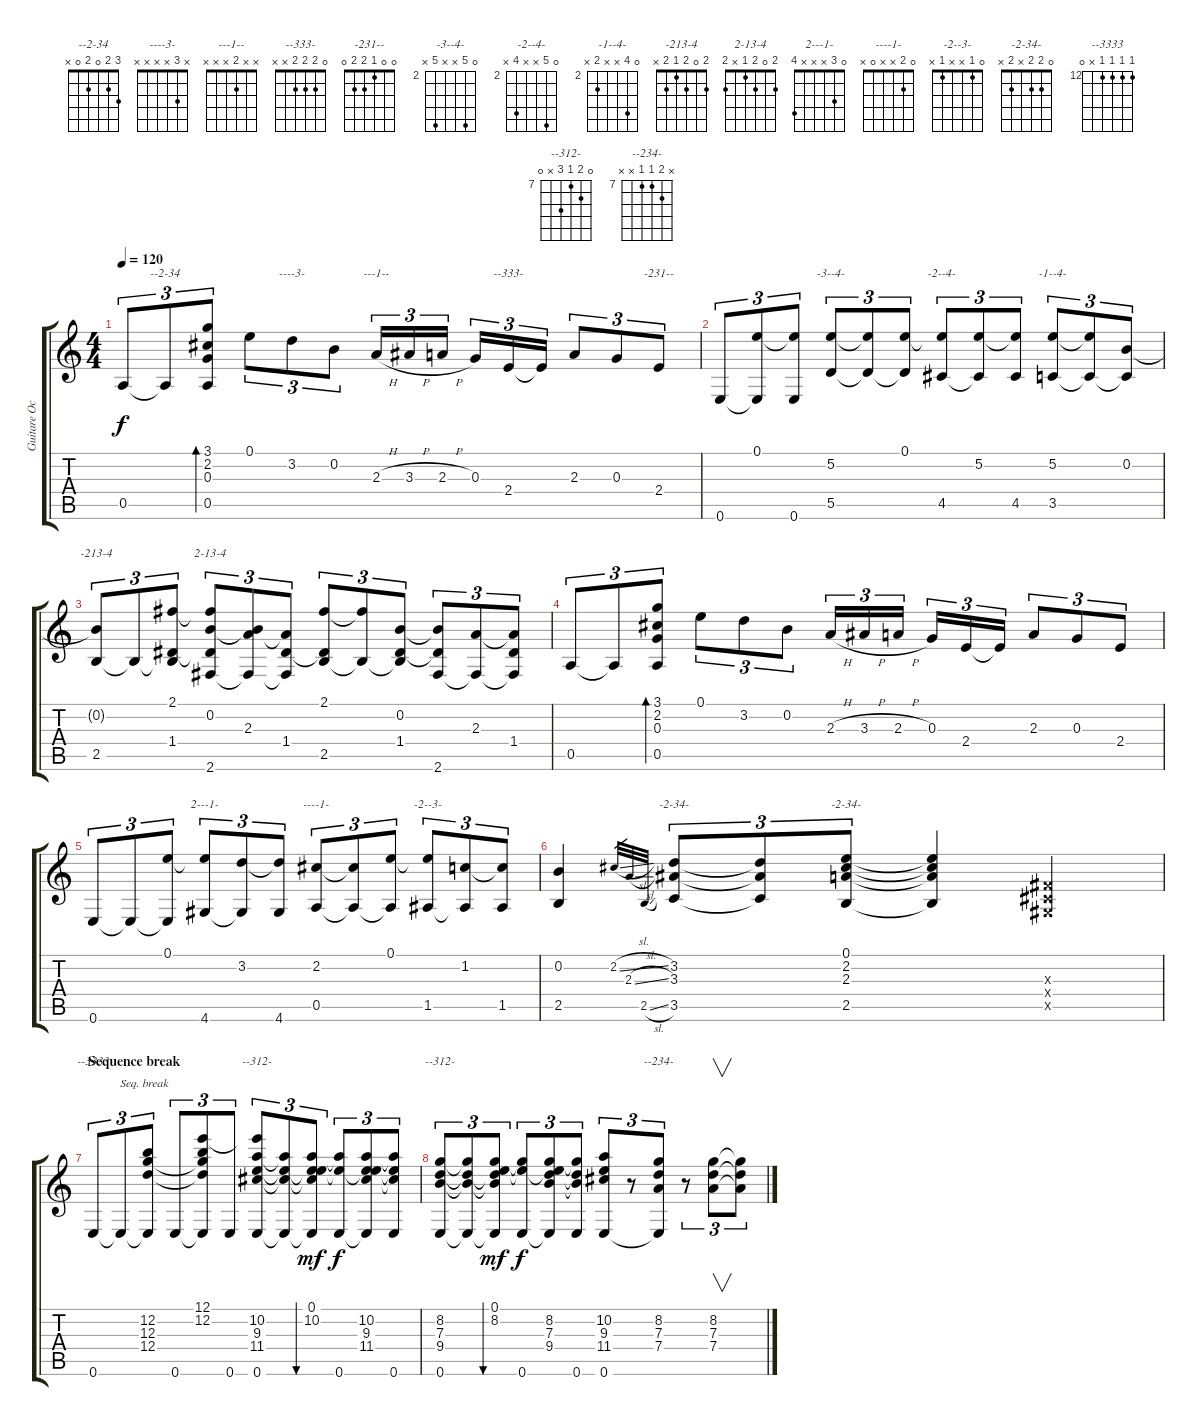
\track ("Guitare Octobre 2000" "Guitare Oc") {instrument acousticguitarnylon}
\staff {score tabs}
\tuning (E4 B3 G3 D3 A2 E2) {hide}
\chord ("--2-34" 3 2 0 2 0 x)
\chord ("----3-" x 3 x x x x)
\chord ("---1--" x x 2 x x x)
\chord ("--333-" 0 2 2 2 x x)
\chord ("-231--" 0 0 1 2 2 0)
\chord ("-3--4-" 0 6 x x 6 x) {firstfret 2}
\chord ("-2--4-" 0 6 x x 5 x) {firstfret 2}
\chord ("-1--4-" 0 5 x x 3 x) {firstfret 2}
\chord ("-213-4" 2 0 2 1 2 x)
\chord ("2-13-4" 2 0 2 1 x 2)
\chord ("2---1-" 0 3 x x x 4)
\chord ("----1-" 0 2 x x 0 x)
\chord ("-2--3-" 0 1 x x 1 x)
\chord ("-2-34-" 0 3 3 x 3 x)
\chord ("-2-34-" 0 2 2 x 2 x)
\chord ("--3333" 12 12 12 12 x 0) {firstfret 12}
\chord ("--312-" 0 10 9 11 x 0) {firstfret 9}
\chord ("--312-" 0 8 7 9 x 0) {firstfret 7}
\chord ("--234-" x 8 7 7 x x) {firstfret 7}
\ts (4 4)
\tempo 120
\clef g2
\ks c
0.5.8{tu (3 2) dy f} 0.5{t}.8{tu (3 2) ch "--2-34"} (3.1 2.2 0.3 0.5).8{tu (3 2) bd 120} 0.1.8{tu (3 2)} 3.2.8{tu (3 2) ch "----3-"} 0.2.8{tu (3 2)} 2.3{h}.16{tu (3 2) ch "---1--"} 3.3{h}.16{tu (3 2)} 2.3{h}.16{tu (3 2)} 0.3.16{tu (3 2)} 2.4.16{tu (3 2) ch "--333-"} 2.4{t}.16{tu (3 2)} 2.3.8{tu (3 2)} 0.3.8{tu (3 2)} 2.4.8{tu (3 2) ch "-231--"} |
0.6.8{tu (3 2)} (0.1 0.6{t}).8{tu (3 2)} (0.1{t} 0.6).8{tu (3 2)} (5.2 5.5).8{tu (3 2) ch "-3--4-"} (5.2{t} 5.5{t}).8{tu (3 2)} (0.1 5.5{t}).8{tu (3 2)} (0.1{t} 4.5).8{tu (3 2) ch "-2--4-"} (5.2 4.5{t}).8{tu (3 2)} (5.2{t} 4.5).8{tu (3 2)} (5.2 3.5).8{tu (3 2) ch "-1--4-"} (5.2{t} 3.5{t}).8{tu (3 2)} (0.2 3.5{t}).8{tu (3 2)} |
(0.2{t} 2.5).8{tu (3 2) ch "-213-4"} 2.5{t}.8{tu (3 2)} (2.1 1.4 2.5{t}).8{tu (3 2)} (2.1{t} 0.2 1.4{t} 2.6).8{tu (3 2) ch "2-13-4"} (0.2{t} 2.3 2.6{t}).8{tu (3 2)} (2.3{t} 1.4 2.6{t}).8{tu (3 2)} (2.1 1.4{t} 2.5).8{tu (3 2)} (2.1{t} 2.5{t}).8{tu (3 2)} (0.2 1.4 2.5{t}).8{tu (3 2)} (0.2{t} 1.4{t} 2.6).8{tu (3 2)} (2.3 2.6{t}).8{tu (3 2)} (2.3{t} 1.4 2.6{t}).8{tu (3 2)} |
0.5.8{tu (3 2)} 0.5{t}.8{tu (3 2)} (3.1 2.2 0.3 0.5).8{tu (3 2) bd 120} 0.1.8{tu (3 2)} 3.2.8{tu (3 2)} 0.2.8{tu (3 2)} 2.3{h}.16{tu (3 2)} 3.3{h}.16{tu (3 2)} 2.3{h}.16{tu (3 2)} 0.3.16{tu (3 2)} 2.4.16{tu (3 2)} 2.4{t}.16{tu (3 2)} 2.3.8{tu (3 2)} 0.3.8{tu (3 2)} 2.4.8{tu (3 2)} |
0.6.8{tu (3 2)} 0.6{t}.8{tu (3 2)} (0.1 0.6{t}).8{tu (3 2)} (0.1{t} 4.6).8{tu (3 2) ch "2---1-"} (3.2 4.6{t}).8{tu (3 2)} (3.2{t} 4.6).8{tu (3 2)} (2.2 0.5).8{tu (3 2) ch "----1-"} (2.2{t} 0.5{t}).8{tu (3 2)} (0.1 0.5{t}).8{tu (3 2)} (0.1{t} 1.5).8{tu (3 2) ch "-2--3-"} (1.2 1.5{t}).8{tu (3 2)} (1.2{t} 1.5).8{tu (3 2)} |
(0.2 2.5).4 2.2{sl}.32{gr} 2.3{sl}.32{gr} 2.5{sl}.32{gr} (3.2 3.3 3.5).8{tu (3 2) ch "-2-34-"} (3.2{t} 3.3{t} 3.5{t}).8{tu (3 2)} (0.1 2.2 2.3 2.5).8{tu (3 2) ch "-2-34-"} (0.1{t} 2.2{t} 2.3{t} 2.5{t}).4 (-1.3{x} -1.4{x} -1.5{x}).4 |
\section ("" "Sequence break")
0.6.8{tu (3 2) ch "--3333"} 0.6{t}.8{tu (3 2) txt "Seq. break"} (12.2 12.3 12.4 0.6{t}).8{tu (3 2)} 0.6.8{tu (3 2)} (12.1 12.2 12.3{t} 12.4{t} 0.6{t}).8{tu (3 2)} 0.6.8{tu (3 2)} (12.1{t} 10.2 9.3 11.4 0.6).8{tu (3 2) ch "--312-"} (10.2{t} 9.3{t} 11.4{t} 0.6{t}).8{tu (3 2)} (0.1 10.2 9.3{t} 11.4{t} 0.6{t}).8{tu (3 2) bu 120 dy mf} (0.1{t} 10.2{t} 0.6).8{tu (3 2) dy f} (0.1{t} 10.2 9.3 11.4 0.6{t}).8{tu (3 2)} (10.2{t} 9.3{t} 11.4{t} 0.6).8{tu (3 2)} |
(8.2 7.3 9.4 0.6).8{tu (3 2) ch "--312-"} (8.2{t} 7.3{t} 9.4{t} 0.6{t}).8{tu (3 2)} (0.1 8.2 7.3{t} 9.4{t} 0.6{t}).8{tu (3 2) bu 120 dy mf} (0.1{t} 8.2{t} 0.6).8{tu (3 2) dy f} (0.1{t} 8.2 7.3 9.4 0.6{t}).8{tu (3 2)} (8.2{t} 7.3{t} 9.4{t} 0.6).8{tu (3 2)} (10.2 9.3 11.4 0.6).8{tu (3 2)} r.8{tu (3 2)} (8.2 7.3 7.4 0.6{t}).8{tu (3 2) ch "--234-"} r.8{tu (3 2)} (8.2 7.3 7.4).8{v tu (3 2)} (8.2{t} 7.3{t} 7.4{t}).8{tu (3 2)}
